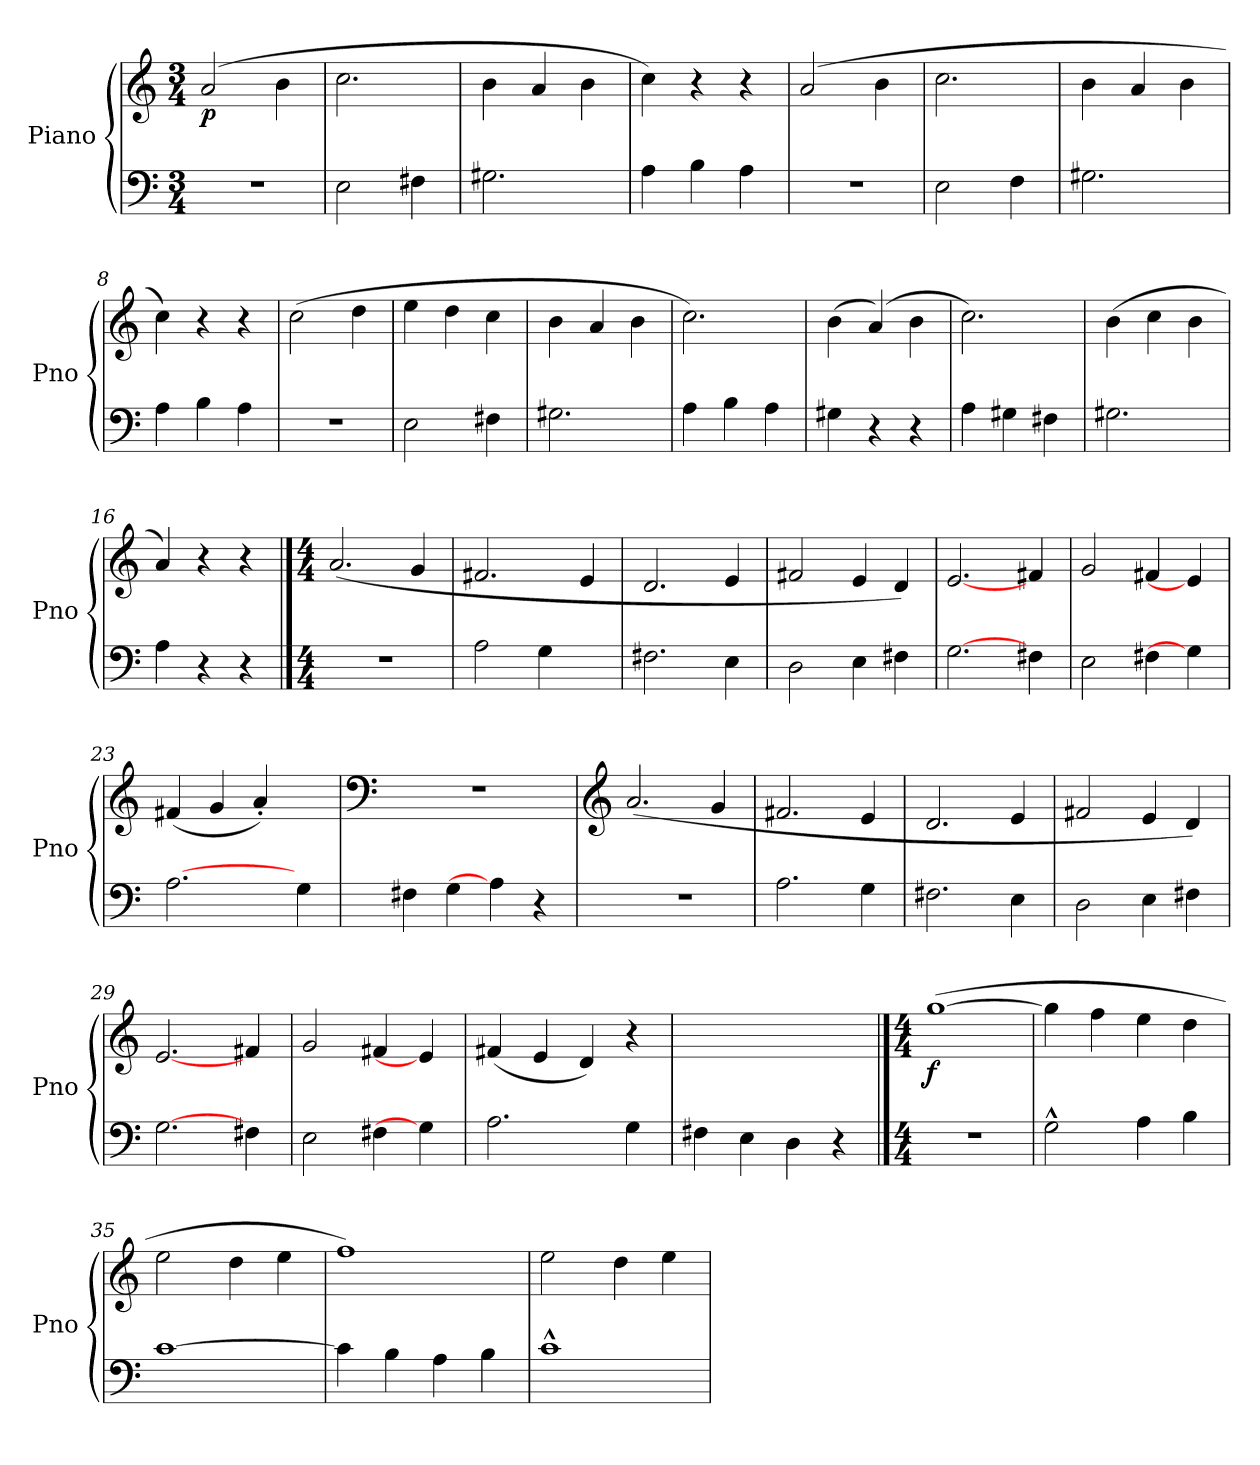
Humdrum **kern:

**kern	**kern	**dynam
*part1	*part1	*part1
*staff2	*staff1	*staff1/2
*I"Piano	*	*
*I'Pno	*	*
*clefF4	*clefG2	*
*k[]	*k[]	*
*M3/4	*M3/4	*
=1	=1	=1
!	!	!LO:DY:b
2.r	(>2a/	p
.	4b\	.
=2	=2	=2
2E\	2.cc\	.
4F#X\	.	.
=3	=3	=3
2.G#X\	4b\	.
.	4a/	.
.	4b\	.
=4	=4	=4
4A\	4cc\)	.
4B\	4r	.
4A\	4r	.
=5	=5	=5
2.r	(>2a/	.
.	4b\	.
=6	=6	=6
2E\	2.cc\	.
4F\	.	.
=7	=7	=7
2.G#X\	4b\	.
.	4a/	.
.	4b\	.
=8	=8	=8
4A\	4cc\)	.
4B\	4r	.
4A\	4r	.
!!LO:LB:g=z
=9	=9	=9
2.r	(>2cc\	.
.	4dd\	.
=10	=10	=10
2E\	4ee\	.
.	4dd\	.
4F#X\	4cc\	.
=11	=11	=11
2.G#X\	4b\	.
.	4a/	.
.	4b\	.
=12	=12	=12
4A\	2.cc\)	.
4B\	.	.
4A\	.	.
=13	=13	=13
4G#X\	(>4b\	.
4r	(>4a/)	.
4r	4b\	.
=14	=14	=14
4A\	2.cc\)	.
4G#X\	.	.
4F#X\	.	.
=15	=15	=15
2.G#X\	(>4b\	.
.	4cc\	.
.	4b\	.
=16	=16	=16
4A\	4a/)	.
4r	4r	.
4r	4r	.
!!LO:LB:g=z
==17	==17	==17
*M4/4	*M4/4	*
1r	(>2.a/	.
.	4g/	.
=18	=18	=18
2A\	2.f#X/	.
4G\	.	.
4ryy	4e/	.
=19	=19	=19
2.F#X\	2.d/	.
4E\	4e/	.
=20	=20	=20
2D\	2f#X/	.
4E\	4e/	.
4F#X\	4d/)	.
=21	=21	=21
[2.G\	[2.e/	.
4F#X\	4f#X/	.
=22	=22	=22
2E\	2g/	.
4F#X\	4f#X/	.
4G\]	4e/]	.
=23	=23	=23
[2.A\	(<4f#X/	.
.	4g/	.
.	4a'/)	.
4G\	4ryy	.
=24	=24	=24
*	*clefF4	*
4F#X\	1r	.
4G\	.	.
4A\]	.	.
4r	.	.
!!LO:LB:g=z
=25	=25	=25
*	*clefG2	*
1r	(>2.a/	.
.	4g/	.
=26	=26	=26
2.A\	2.f#X/	.
4G\	4e/	.
=27	=27	=27
2.F#X\	2.d/	.
4E\	4e/	.
=28	=28	=28
2D\	2f#X/	.
4E\	4e/	.
4F#X\	4d/)	.
=29	=29	=29
[2.G\	[2.e/	.
4F#X\	4f#X/	.
=30	=30	=30
2E\	2g/	.
4F#X\	4f#X/	.
4G\]	4e/]	.
=31	=31	=31
2.A\	(<4f#X/	.
.	4e/	.
.	4d/)	.
4G\	4r	.
=32	=32	=32
4F#X\	1ryy	.
4E\	.	.
4D\	.	.
4r	.	.
!!LO:LB:g=z
==33	==33	==33
*M4/4	*M4/4	*
!	!	!LO:DY:b
1r	(>[1gg	f
=34	=34	=34
2G^^\	4gg\]	.
.	4ff\	.
4A\	4ee\	.
4B\	4dd\	.
=35	=35	=35
[1c	2ee\	.
.	4dd\	.
.	4ee\	.
=36	=36	=36
4c\]	1ff)	.
4B\	.	.
4A\	.	.
4B\	.	.
=37	=37	=37
1c^^	2ee\	.
.	4dd\	.
.	4ee\	.
=	=	=
*-	*-	*-
